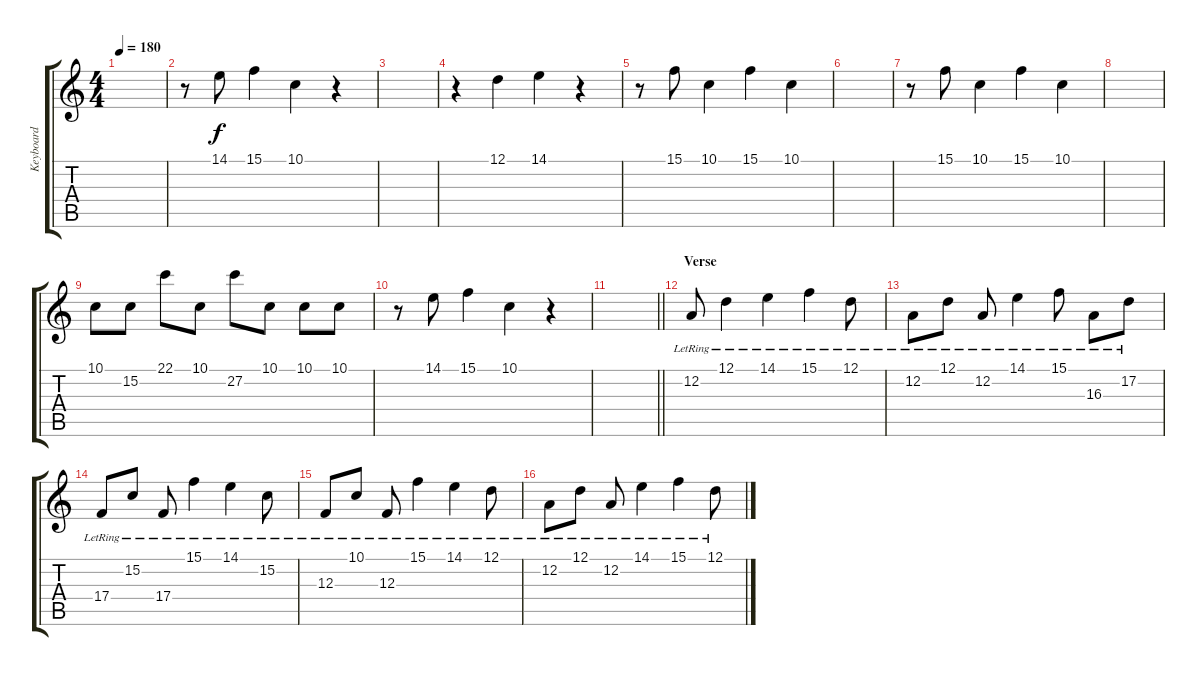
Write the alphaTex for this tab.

\track ("Keyboard" "Keyboard") {instrument acousticgrandpiano}
\staff {score tabs}
\tuning (D4 A3 F3 C3 G2 C2) {hide}
\ts (4 4)
\tempo 180
\clef g2
\ks c
|
r.8 14.1.8 15.1.4 10.1.4 r.4 |
|
r.4 12.1.4 14.1.4 r.4 |
r.8 15.1.8 10.1.4 15.1.4 10.1.4 |
|
r.8 15.1.8 10.1.4 15.1.4 10.1.4 |
|
10.1.8 15.2.8 22.1.8 10.1.8 27.2.8 10.1.8 10.1.8 10.1.8 |
r.8 14.1.8 15.1.4 10.1.4 r.4 |
\barLineRight lightlight
|
\section ("" "Verse")
12.2{lr}.8{volume 13 instrument acousticgrandpiano} 12.1{lr}.4 14.1{lr}.4 15.1{lr}.4 12.1{lr}.8 |
12.2{lr}.8 12.1{lr}.8 12.2{lr}.8 14.1{lr}.4 15.1{lr}.8 16.3{lr}.8 17.2{lr}.8 |
17.4{lr}.8 15.2{lr}.8 17.4{lr}.8 15.1{lr}.4 14.1{lr}.4 15.2{lr}.8 |
12.3{lr}.8 10.1{lr}.8 12.3{lr}.8 15.1{lr}.4 14.1{lr}.4 12.1{lr}.8 |
12.2{lr}.8 12.1{lr}.8 12.2{lr}.8 14.1{lr}.4 15.1{lr}.4 12.1{lr}.8
